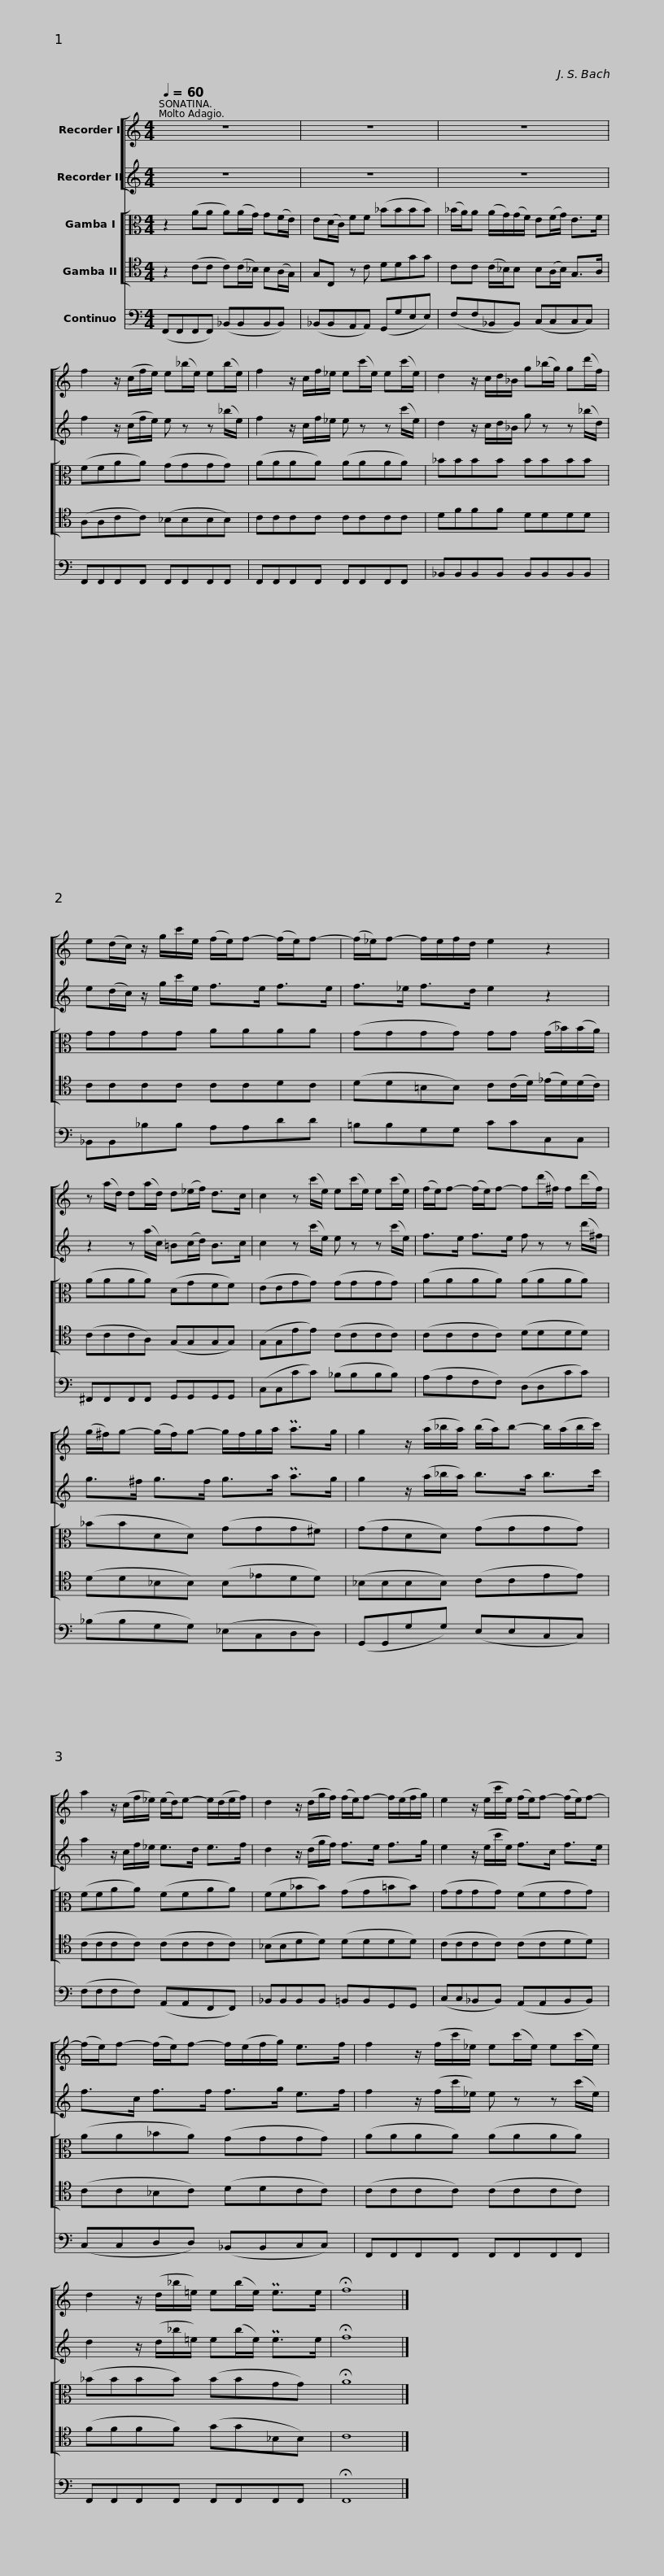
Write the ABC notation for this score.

X:1
%%score [ 1 2 ] [ 3 4 ] 5
L:1/8
Q:1/4=60
M:4/4
I:linebreak $
K:C
V:1 treble
V:2 treble
V:3 alto
V:4 tenor
V:5 bass
V:1
 z8 | z8 | z8 |$ f2 z/ (c/f/e/) e(_b/e/) e(b/e/) | f2 z/ c/f/_e/ e(c'/e/) e(c'/e/) | %5
 d2 z/ c/d/_B/ g(_b/g/) g(d'/f/) | e(d/c/) z/ g/c'/e/ (f/e/)f- (f/e/)f- |$ (f/_e/)f- f/e/f/d/ e2 z2 | z (a/d/) d(a/d/) d(_e/f/) d>c | c2 z (c'/e/) e(c'/e/) e(c'/e/) |$ %10
 (f/e/)f- (f/e/)f- f(d'/^f/) f(d'/f/) | (g/^f/)g- (g/f/)g- g/f/g/a/ Pa>g | g2 z/ (a/_b/a/) (b/a/)b- b/(a/b/c'/) |$ a2 z/ (c/f/_e/) (e/d/)e- e/(d/e/f/) | d2 z/ (d/g/f/) (f/e/)f- f/(e/f/g/) | %15
 e2 z/ (e/c'/e/) (f/e/)f- (f/e/)f- |$ (f/e/)f- (f/e/)f- f/(e/f/g/) e>f | f2 z/ (f/c'/_e/) e(c'/e/) e(c'/e/) | d2 z/ (d/_b/=e/) e(b/e/) Pe>e | !fermata!f8 |] %20
V:2
 z8 | z8 | z8 |$ f2 z/ (c/f/e/) e z z (_b/e/) | f2 z/ c/f/_e/ e z z (c'/e/) | %5
 d2 z/ c/d/_B/ g z z (_b/d/) | e(d/c/) z/ g/c'/e/ f>e f>e |$ f>_e f>d e2 z2 | z2 z (a/c/) =B(c/d/) B>c | c2 z (c'/e/) e z z (c'/e/) |$ %10
 f>e f>e f z z (d'/^f/) | g>^f g>f g>a Pa>g | g2 z/ (a/_b/a/) b>a b>c' |$ a2 z/ c/f/_e/ e>d e>f | d2 z/ (d/g/f/) f>e f>g | %15
 e2 z/ (e/c'/e/) f>c f>e |$ f>c f>f f>g e>f | f2 z/ (f/c'/_e/) e z z (c'/e/) | d2 z/ (d/_b/=e/) e(b/e/) Pe>e | !fermata!f8 |] %20
V:3
 z2 (AA A)(A/G/) G(F/E/) | E(D/C/) FF (_BBBB) | (_B/A/)A (A/G/)(G/F/) E(F/G/) E>F |$ (FFAA) (GGGG) | (AAAA) (AAAA) | %5
 _BBBB BBBB | GGGG AAAA |$ (GGGG) GG (G/_B/)(B/A/) | (AAAA) (DGFF) | (EEGG) (GGGG) |$ %10
 (AAAA) (AAAA) | (_BBDD) (GGG^F) | (GGDD) (GGGG) |$ (FFAA) (FFAA) | (FF_BB) (GG=BB) | %15
 (GGGG) (FFGG) |$ (AA_BA) (GGGG) | (AAAA) (AAAA) | (_BBBB) (BBGG) | !fermata!A8 |] %20
V:4
 z2 (CC C)(C/_B,/) B,(A,/G,/) | G,C, z C DDGG | CC (C/_B,/)B, B,(A,/B,/) G,>A, |$ (A,A,CC) (_B,B,B,B,) | CCCC CCCC | %5
 DFFF DDDD | CCCC CCDC |$ (DD=B,B,) C(C/D/) (_E/D/)(D/C/) | (CCCA,) (G,G,G,G,) | (G,G,EE) (CCCC) |$ %10
 (CCCC) (DDDD) | (DD_B,B,) (B,_EDD) | (_B,B,B,B,) (CCEE) |$ (CCCC) (CCCC) | (_B,B,DD) (DDDD) | %15
 (CCCC) (CCDD) |$ (CC_B,C) (DDCC) | (CCCC) (CCCC) | (FFFF) (GG_B,B,) | C8 |] %20
V:5
 (F,,F,,F,,F,,) (_B,,B,,B,,B,,) | (_B,,B,,A,,A,,) (G,,G,E,E,) | (F,F,_B,,B,,) (C,C,C,C,) |$ F,,F,,F,,F,, F,,F,,F,,F,, | F,,F,,F,,F,, F,,F,,F,,F,, | %5
 _B,,B,,B,,B,, B,,B,,B,,B,, | _B,,B,,_B,B, A,A,DD |$ =B,B,G,G, CCC,C, | ^F,,F,,F,,F,, G,,G,,G,,G,, | (C,C,CC) (_B,B,B,B,) |$ %10
 (A,A,F,F,) (D,D,CC) | (_B,B,G,G,) (_E,C,D,D,) | (G,,G,,G,G,) (E,E,C,C,) |$ (F,F,F,F,) (A,,A,,F,,F,,) | _B,,B,,B,,B,, =B,,B,,G,,G,, | %15
 (C,C,_B,,B,,) (A,,A,,B,,B,,) |$ (C,C,D,D,) (_B,,B,,C,C,) | F,,F,,F,,F,, F,,F,,F,,F,, | F,,F,,F,,F,, F,,F,,F,,F,, | !fermata!F,,8 |] %20
